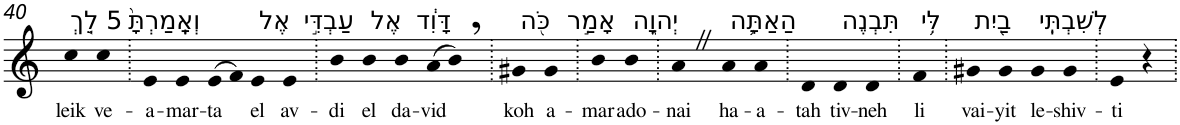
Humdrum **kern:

**kern	**text
*part1	*part1
*staff1	*staff1
*I"Piano	*
*I'Pno	*
!!LO:PB:g=z
*clefG2	*
*k[]	*
=40	=40
!LO:TX:a:t=5 לֵ֤ךְ	!
!	!LO:LY:b
4cc	leik
!LO:TX:a:t=וְאָֽמַרְתָּ֙	!
!	!LO:LY:b
4cc	ve-
=41.	=41.
!	!LO:LY:b
4e	-a-
!	!LO:LY:b
4e	-mar-
!	!LO:LY:b
(>8e	-ta
8f)	.
!LO:TX:a:t=אֶל	!
!	!LO:LY:b
4e	el
!LO:TX:a:t=עַבְדִּ֣י	!
!	!LO:LY:b
4e	av-
=42.	=42.
!	!LO:LY:b
4b	-di
!LO:TX:a:t=אֶל	!
!	!LO:LY:b
4b	el
!LO:TX:a:t=דָּוִ֔ד	!
!	!LO:LY:b
4b	da-
!	!LO:LY:b
(>8a	-vid
8b,)	.
=43.	=43.
!LO:TX:a:t=כֹּ֖ה	!
!	!LO:LY:b
4g#X	koh
!LO:TX:a:t=אָמַ֣ר	!
!	!LO:LY:b
4g#	a-
=44.	=44.
!	!LO:LY:b
4b	-mar
!LO:TX:a:t=יְהוָ֑ה	!
!	!LO:LY:b
4b	ado-
=45.	=45.
!	!LO:LY:b
4aZ	-nai
!LO:TX:a:t=הַאַתָּ֛ה	!
!	!LO:LY:b
4a	ha-
!	!LO:LY:b
4a	-a-
=46.	=46.
!	!LO:LY:b
4d	-tah
!LO:TX:a:t=תִּבְנֶה	!
!	!LO:LY:b
4d	tiv-
!	!LO:LY:b
4d	-neh
=47.	=47.
!LO:TX:a:t=לִּ֥י	!
!	!LO:LY:b
4f	li
=48.	=48.
!LO:TX:a:t=בַ֖יִת	!
!	!LO:LY:b
4g#X	vai-
!	!LO:LY:b
4g#	-yit
!LO:TX:a:t=לְשִׁבְתִּֽי	!
!	!LO:LY:b
4g#	le-
!	!LO:LY:b
4g#	-shiv-
=49.	=49.
!	!LO:LY:b
4e	-ti
4r	.
=.	=.
*-	*-
